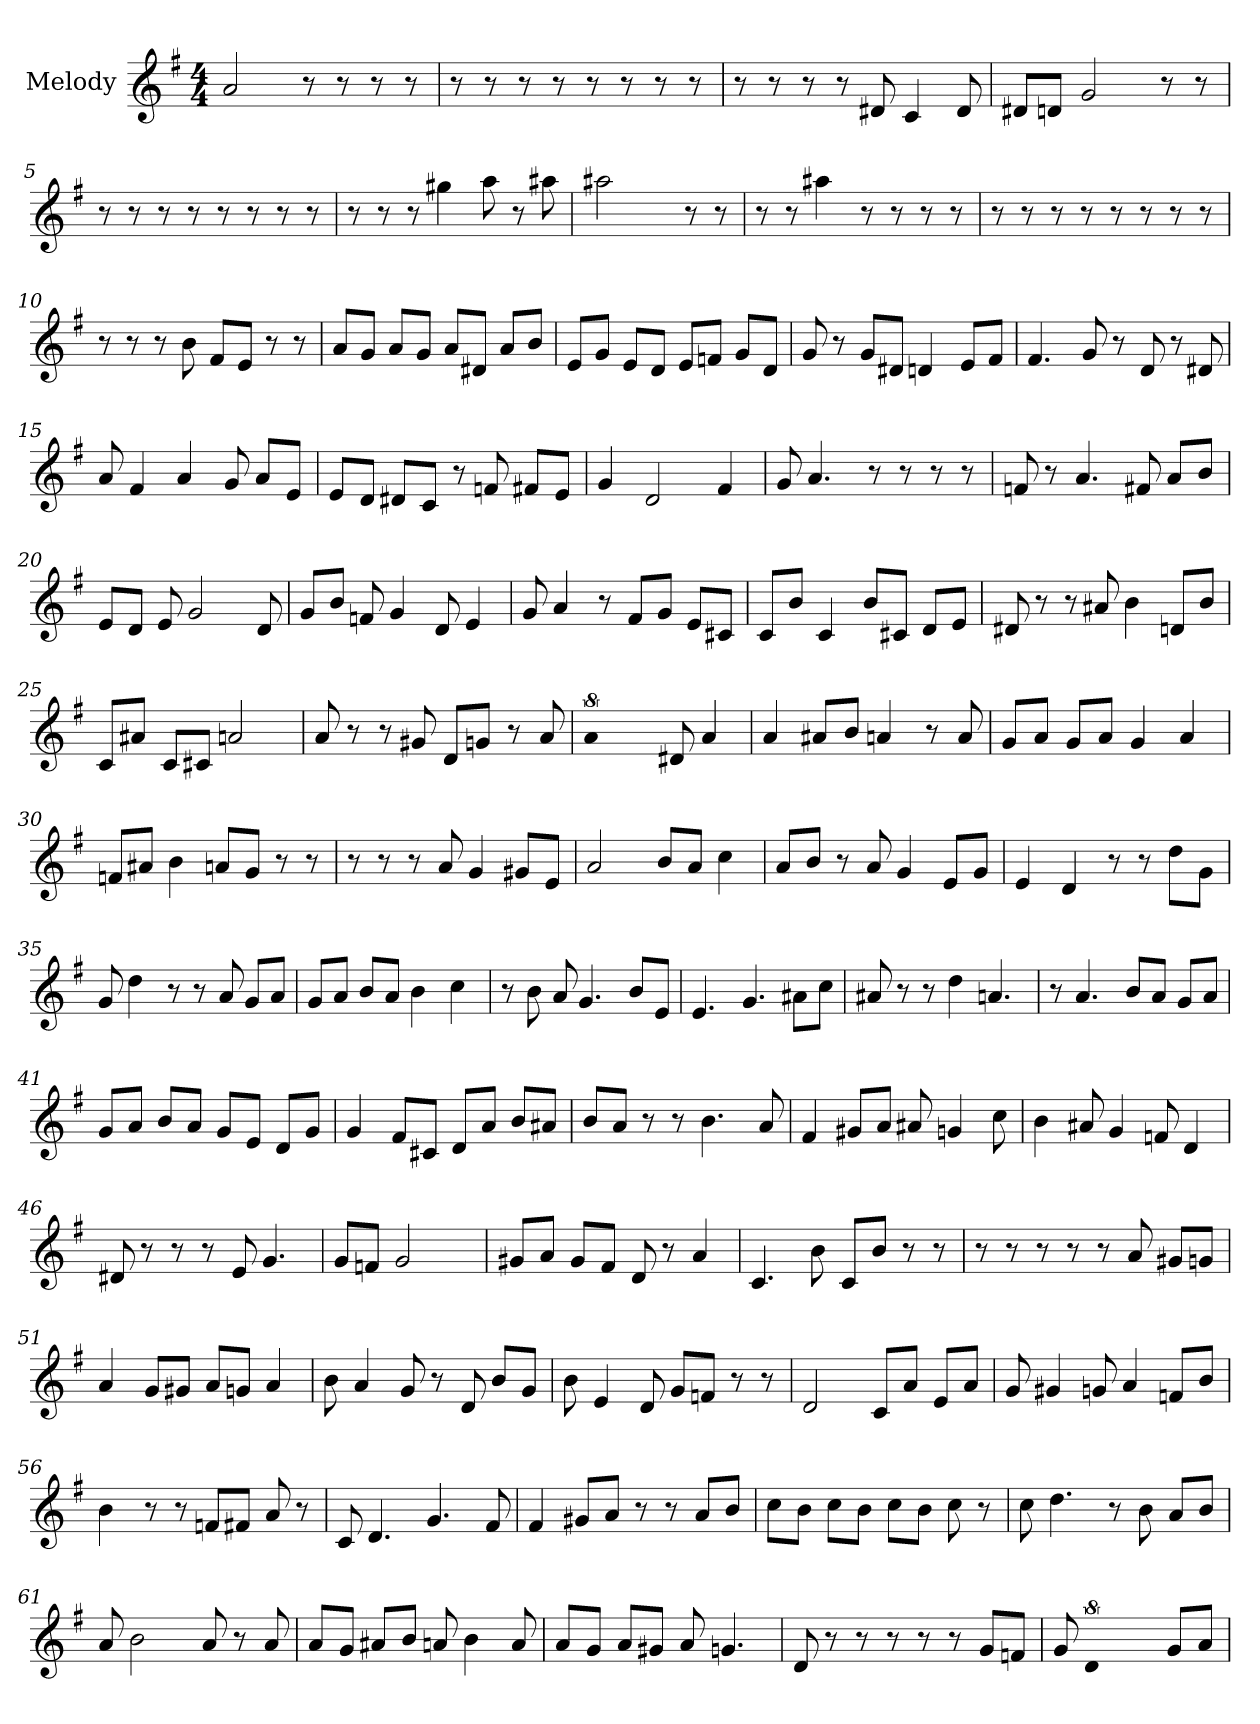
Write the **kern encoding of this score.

**kern
*part1
*staff1
*I"Melody
*clefG2
*k[f#]
*G:
*M4/4
*MM143
=1
2a
8r
8r
8r
8r
=2
8r
8r
8r
8r
8r
8r
8r
8r
=3
8r
8r
8r
8r
8d#
4c
8d#
=4
8d#/L
8d/J
2g
8r
8r
=5
8r
8r
8r
8r
8r
8r
8r
8r
=6
8r
8r
8r
4gg#
8aa
8r
8aa#
=7
!LO:N:vis=2
2.aa#
8r
8r
=8
8r
8r
4aa#
8r
8r
8r
8r
=9
8r
8r
8r
8r
8r
8r
8r
8r
=10
8r
8r
8r
8b
8f#/L
8e/J
8r
8r
=11
8a/L
8g/J
8a/L
8g/J
8a/L
8d#/J
8a/L
8b/J
=12
8e/L
8g/J
8e/L
8d/J
8e/L
8f/J
8g/L
8d/J
=13
8g
8r
8g/L
8d#/J
4d
8e/L
8f#/J
=14
4.f#
8g
8r
8d
8r
8d#
=15
8a
4f#
4a
8g
8a/L
8e/J
=16
8e/L
8d/J
8d#/L
8c/J
8r
8f
8f#/L
8e/J
=17
4g
2d
4f#
=18
8g
4.a
8r
8r
8r
8r
=19
8f
8r
4.a
8f#
8a/L
8b/J
=20
8e/L
8d/J
8e
2g
8d
=21
8g/L
8b/J
8f
4g
8d
4e
=22
8g
4a
8r
8f#/L
8g/J
8e/L
8c#/J
=23
8c/L
8b/J
4c
8b/L
8c#/J
8d/L
8e/J
=24
8d#
8r
8r
8a#
4b
8d/L
8b/J
=25
8c/L
8a#/J
8c/L
8c#/J
2a
=26
8a
8r
8r
8g#
8d/L
8g/J
8r
8a
=27
!LO:N:vis=2
8%5a
8d#
4a
=28
4a
8a#/L
8b/J
4a
8r
8a
=29
8g/L
8a/J
8g/L
8a/J
4g
4a
=30
8f/L
8a#/J
4b
8a/L
8g/J
8r
8r
=31
8r
8r
8r
8a
4g
8g#/L
8e/J
=32
2a
8b/L
8a/J
4cc
=33
8a/L
8b/J
8r
8a
4g
8e/L
8g/J
=34
4e
4d
8r
8r
8dd\L
8g\J
=35
8g
4dd
8r
8r
8a
8g/L
8a/J
=36
8g/L
8a/J
8b/L
8a/J
4b
4cc
=37
8r
8b
8a
4.g
8b/L
8e/J
=38
4.e
4.g
8a#\L
8cc\J
=39
8a#
8r
8r
4dd
4.a
=40
8r
4.a
8b/L
8a/J
8g/L
8a/J
=41
8g/L
8a/J
8b/L
8a/J
8g/L
8e/J
8d/L
8g/J
=42
4g
8f#/L
8c#/J
8d/L
8a/J
8b/L
8a#/J
=43
8b/L
8a/J
8r
8r
4.b
8a
=44
4f#
8g#/L
8a/J
8a#
4g
8cc
=45
4b
8a#
4g
8f
4d
=46
8d#
8r
8r
8r
8e
4.g
=47
8g/L
8f/J
!LO:N:vis=2
2.g
=48
8g#/L
8a/J
8g#/L
8f#/J
8d
8r
4a
=49
4.c
8b
8c/L
8b/J
8r
8r
=50
8r
8r
8r
8r
8r
8a
8g#/L
8g/J
=51
4a
8g/L
8g#/J
8a/L
8g/J
4a
=52
8b
4a
8g
8r
8d
8b/L
8g/J
=53
8b
4e
8d
8g/L
8f/J
8r
8r
=54
2d
8c/L
8a/J
8e/L
8a/J
=55
8g
4g#
8g
4a
8f/L
8b/J
=56
4b
8r
8r
8f/L
8f#/J
8a
8r
=57
8c
4.d
4.g
8f#
=58
4f#
8g#/L
8a/J
8r
8r
8a/L
8b/J
=59
8cc\L
8b\J
8cc\L
8b\J
8cc\L
8b\J
8cc
8r
=60
8cc
4.dd
8r
8b
8a/L
8b/J
=61
8a
2b
8a
8r
8a
=62
8a/L
8g/J
8a#/L
8b/J
8a
4b
8a
=63
8a/L
8g/J
8a/L
8g#/J
8a
4.g
=64
8d
8r
8r
8r
8r
8r
8g/L
8f/J
=65
8g
!LO:N:vis=2
8%5d
8g/L
8a/J
=
*-
